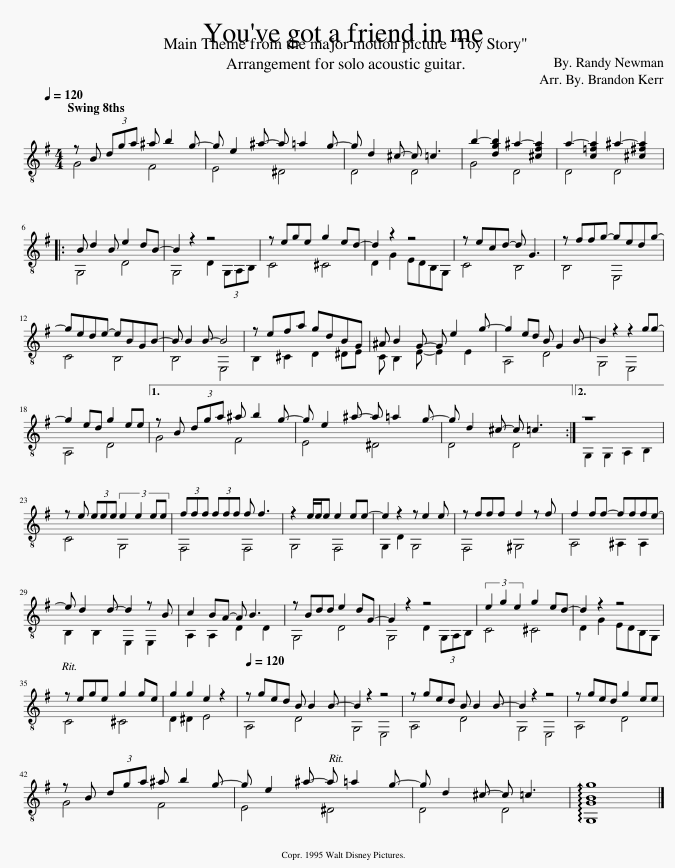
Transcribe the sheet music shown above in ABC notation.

X:1
%%score ( 1 2 )
L:1/8
Q:1/4=120
M:4/4
I:linebreak $
K:G
V:1 treble-8
V:2 treble-8
V:1
 z B (3dga ^a b2 g- | g e2 ^a- a =a2 g- | g d2 ^c- c =c3 | b2- [dgb]2 ^a2- [^cfa]2 | a2- [c=fa]2 ^a2- [^c^fa]2 |:$ %5
 B d2 B e2 dB- | B2 z2 z4 | z ege g2 ed- | d2 z2 z4 | z ecd- d G3 | %10
 z ffg- gedg- |$ gede- eBGB- | B B2 B- B4 | z efa gdBG | ^A B2 G- G e2 g- | %15
 g2 ed B G2 B- | B2 z2 z2 gg- |$ g2 ed g2 ee |1 z B (3dga ^a b2 g- | g e2 ^a- a =a2 g- | %20
 g d2 ^c- c =c3 :|2 z8 ||$ z e (3eee (3:2:4e2 e2 ee | (3fff (3fff f f3 | z2 e/e/e e2 ee- | %25
 e2 z2 z e2 e | z fff f2 z f | f2 ff- fffe- |$ e d2 d- d2 z B | c2 BA- A B3 | %30
 z Bdd e2 dG- | G2 z2 z4 | (3e2 g2 e2 g2 ed- | d2 z2 z4 |$[Q:1/4=120] z[Q:1/4=116] e[Q:1/4=112]g[Q:1/4=108]e[Q:1/4=105] g2[Q:1/4=97] g[Q:1/4=93]e | %35
[Q:1/4=90] g2[Q:1/4=82] g2[Q:1/4=75] e2[Q:1/4=67] z2 |[Q:1/4=120] z ged B B2 B- | B2 z2 z4 | z ged B B2 B- | B2 z2 z4 | %40
 z ged g2 ee |$ z B (3dga ^a b2 g- | g e2 ^a-[Q:1/4=120] a[Q:1/4=115] =a2[Q:1/4=105] g- |[Q:1/4=100] g[Q:1/4=95] d2[Q:1/4=85] ^c-[Q:1/4=80] c[Q:1/4=75] =c3 |[Q:1/4=60] !arpeggio![G,GBg]8 |] %45
V:2
 G4 F4 | E4 ^D4 | D4 D4 | G4 D4 | D4 D4 |:$ %5
 G,4 D4 | G,4 D2 (3G,A,B, | C4 ^C4 | D2 G2 EDB,G, | C4 B,4 | %10
 B,4 E,4 |$ C4 B,4 | B,4 E,4 | B,2 ^C2 D2 ^DE | C B,2 E- E2 E2 | %15
 A,4 D4 | G,4 E,4 |$ A,4 D4 |1 G4 F4 | E4 ^D4 | %20
 D4 D4 :|2 G,2 G,2 A,2 B,2 ||$ C4 G,4 | F,4 F,4 | G,4 F,4 | %25
 G,2 D2 G,4 | F,4 ^G,4 | A,4 ^A,2 A,2 |$ B,2 B,2 E,2 E,2 | A,2 A,2 D2 D2 | %30
 G,4 D4 | G,4 D2 (3G,A,B, | C4 ^C4 | D2 G2 EDB,G, |$ C4 ^C4 | %35
 D2 ^D2 E4 | A,4 D4 | G,4 E,4 | A,4 D4 | G,4 E,4 | %40
 A,4 D4 |$ G4 F4 | E4 ^D4 | D4 D4 | x8 |] %45
